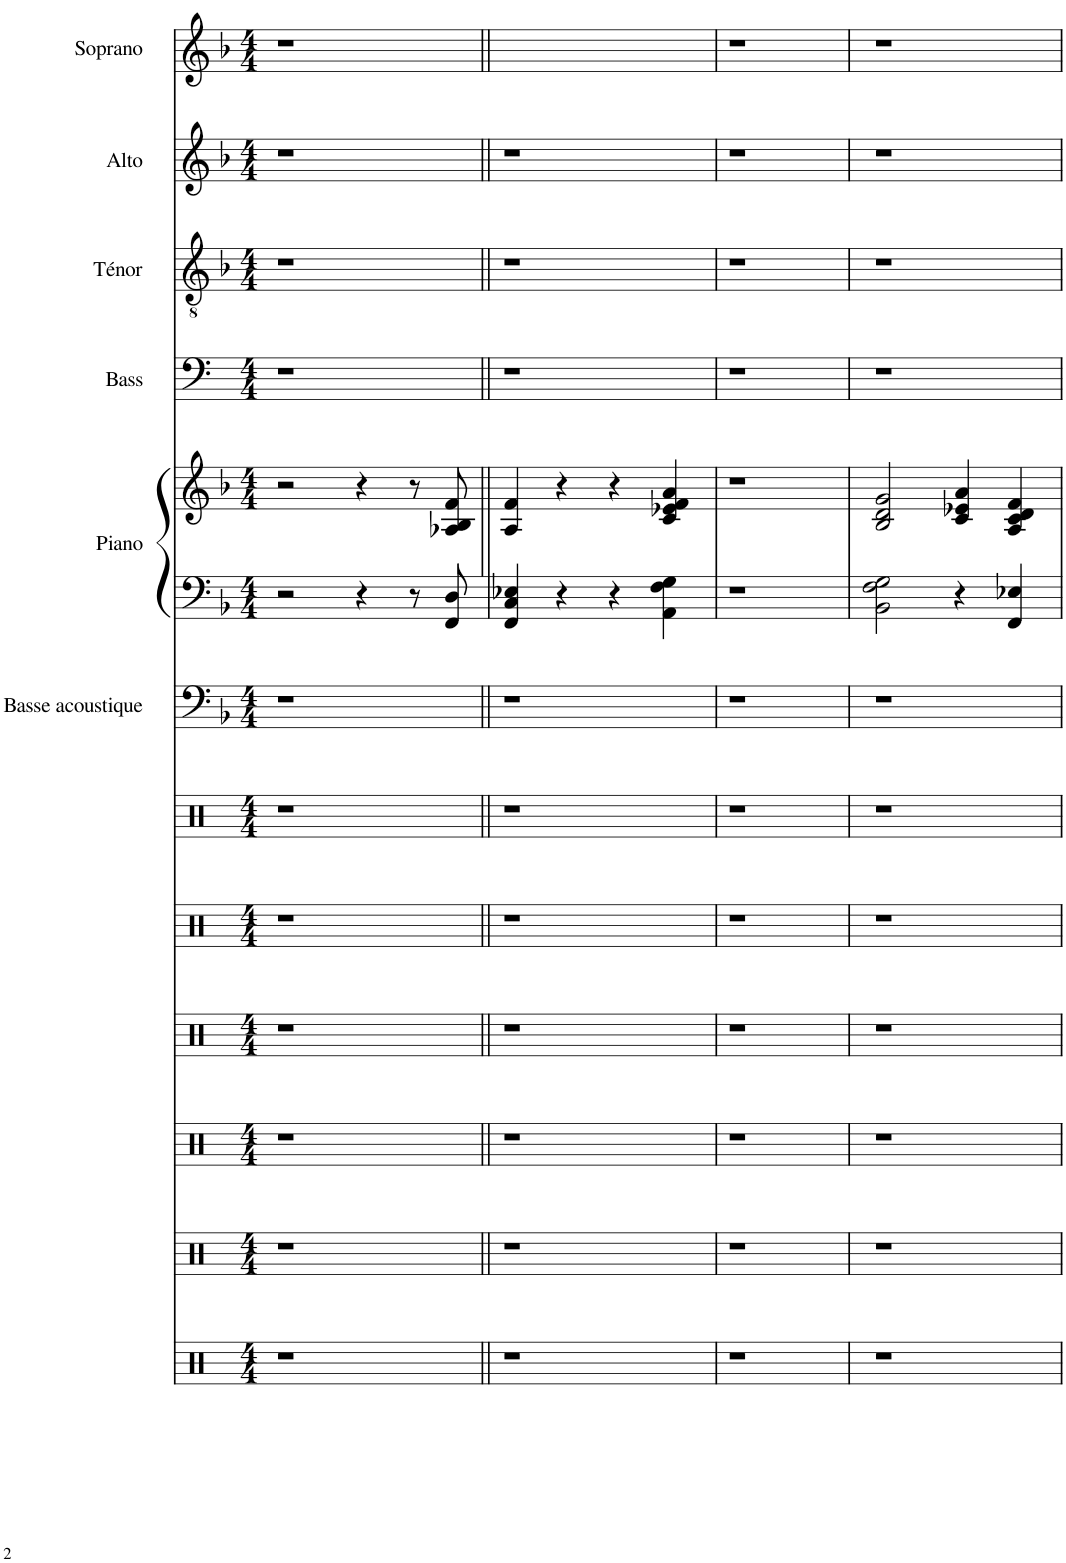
**kern	**kern	**kern	**kern	**kern	**kern	**kern	**kern	**kern	**kern	**kern	**kern	**kern
*part12	*part11	*part10	*part9	*part8	*part7	*part6	*part5	*part5	*part4	*part3	*part2	*part1
*staff13	*staff12	*staff11	*staff10	*staff9	*staff8	*staff7	*staff6	*staff5	*staff4	*staff3	*staff2	*staff1
*I"Acoustic Bass Drum	*I"Acoustic Bass Drum	*I"Acoustic Bass Drum	*I"Acoustic Bass Drum	*I"Acoustic Bass Drum	*I"Acoustic Bass Drum	*I"Basse acoustique	*I"Piano	*	*I"Bass	*I"Ténor	*I"Alto	*I"Soprano
*I'B Dr	*I'B Dr	*I'B Dr	*I'B Dr	*I'B Dr	*I'B Dr	*I'Bass	*I'Piano	*	*	*	*I'Alto	*
*clefX	*clefX	*clefX	*clefX	*clefX	*clefX	*clefF4	*clefF4	*clefG2	*clefF4	*clefGv2	*clefG2	*clefG2
*k[]	*k[]	*k[]	*k[]	*k[]	*k[]	*k[b-]	*k[b-]	*k[b-]	*k[]	*k[b-]	*k[b-]	*k[b-]
*M4/4	*M4/4	*M4/4	*M4/4	*M4/4	*M4/4	*M4/4	*M4/4	*M4/4	*M4/4	*M4/4	*M4/4	*M4/4
=1	=1	=1	=1	=1	=1	=1	=1	=1	=1	=1	=1	=1
1r	1r	1r	1r	1r	1r	1r	2r	2r	1r	1r	1r	1r
.	.	.	.	.	.	.	4r	4r	.	.	.	.
.	.	.	.	.	.	.	8r	8r	.	.	.	.
.	.	.	.	.	.	.	8FF/ 8D/	8A-X/ 8B-/ 8f/	.	.	.	.
=2||	=2||	=2||	=2||	=2||	=2||	=2||	=2||	=2||	=2||	=2||	=2||	=2||
1r	1r	1r	1r	1r	1r	1r	4FF/ 4C/ 4E-X/	4A/ 4f/	1r	1r	1r	1ryy
.	.	.	.	.	.	.	4r	4r	.	.	.	.
.	.	.	.	.	.	.	4r	4r	.	.	.	.
.	.	.	.	.	.	.	4AA\ 4F\ 4G\	4c/ 4e-X/ 4f/ 4a/	.	.	.	.
=3	=3	=3	=3	=3	=3	=3	=3	=3	=3	=3	=3	=3
1r	1r	1r	1r	1r	1r	1r	1r	1r	1r	1r	1r	1r
=4	=4	=4	=4	=4	=4	=4	=4	=4	=4	=4	=4	=4
1r	1r	1r	1r	1r	1r	1r	2BB-\ 2F\ 2G\	2B-/ 2d/ 2g/	1r	1r	1r	1r
.	.	.	.	.	.	.	4r	4c/ 4e-X/ 4a/	.	.	.	.
.	.	.	.	.	.	.	4FF/ 4E-X/	4A/ 4c/ 4d/ 4f/	.	.	.	.
=	=	=	=	=	=	=	=	=	=	=	=	=
*-	*-	*-	*-	*-	*-	*-	*-	*-	*-	*-	*-	*-
